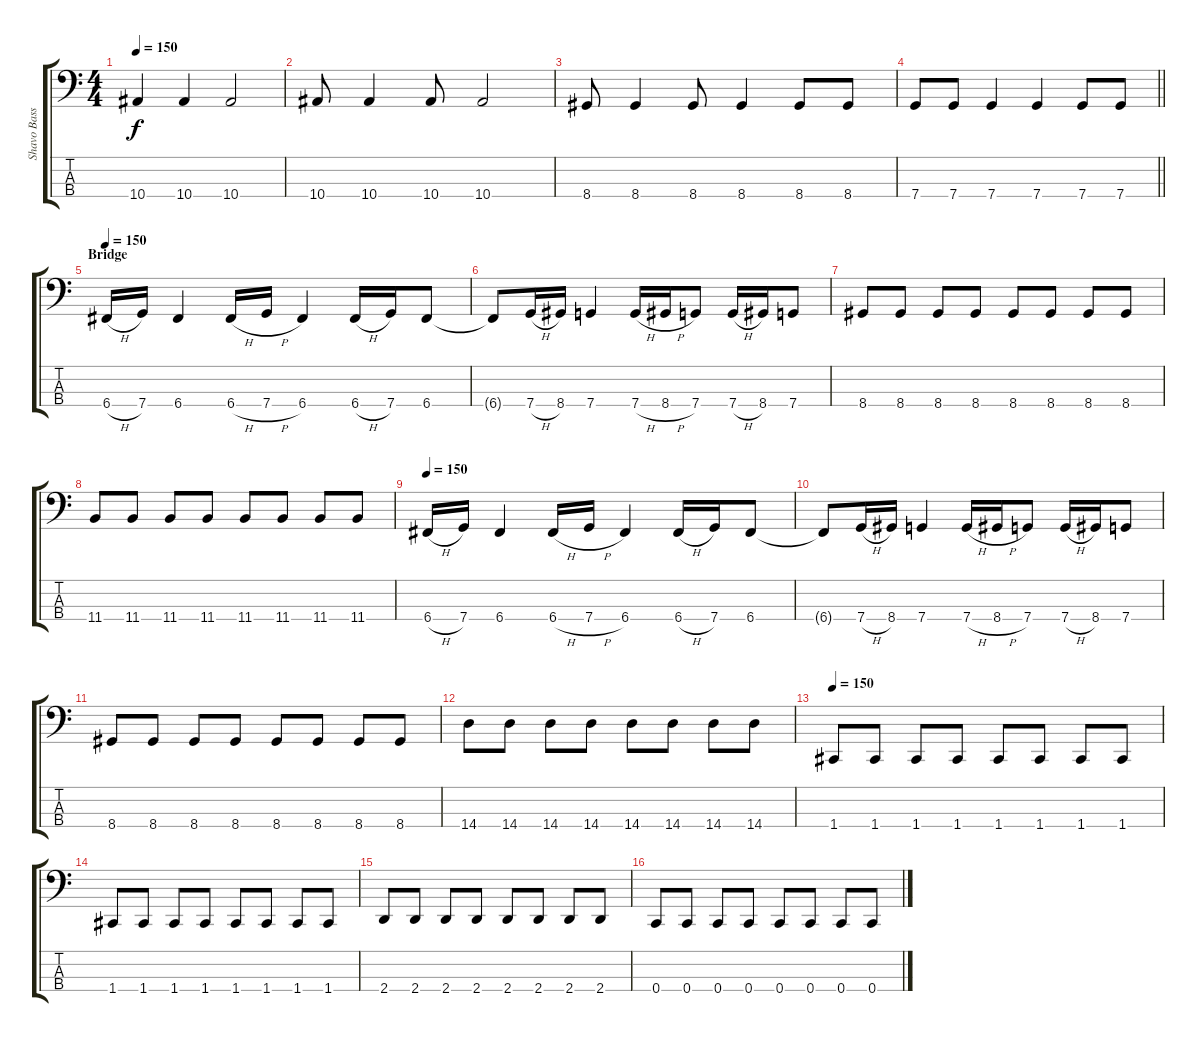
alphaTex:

\track ("Shavo Bass" "Shavo Bass") {instrument electricbassfinger}
\staff {score tabs}
\tuning (F2 C2 G1 C1) {hide}
\ts (4 4)
\tempo 150
\clef f4
\ks c
10.4.4{dy f} 10.4.4 10.4.2 |
10.4.8 10.4.4 10.4.8 10.4.2 |
8.4.8 8.4.4 8.4.8 8.4.4 8.4.8 8.4.8 |
\barLineRight lightlight
7.4.8 7.4.8 7.4.4 7.4.4 7.4.8 7.4.8 |
\section ("" "Bridge")
\tempo 150
6.4{h}.16 7.4.16 6.4.4 6.4{h}.16 7.4{h}.16 6.4.4 6.4{h}.16 7.4.16 6.4.8 |
6.4{t}.8 7.4{h}.16 8.4.16 7.4.4 7.4{h}.16 8.4{h}.16 7.4.8 7.4{h}.16 8.4.16 7.4.8 |
8.4.8 8.4.8 8.4.8 8.4.8 8.4.8 8.4.8 8.4.8 8.4.8 |
11.4.8 11.4.8 11.4.8 11.4.8 11.4.8 11.4.8 11.4.8 11.4.8 |
\tempo 150
6.4{h}.16 7.4.16 6.4.4 6.4{h}.16 7.4{h}.16 6.4.4 6.4{h}.16 7.4.16 6.4.8 |
6.4{t}.8 7.4{h}.16 8.4.16 7.4.4 7.4{h}.16 8.4{h}.16 7.4.8 7.4{h}.16 8.4.16 7.4.8 |
8.4.8 8.4.8 8.4.8 8.4.8 8.4.8 8.4.8 8.4.8 8.4.8 |
14.4.8 14.4.8 14.4.8 14.4.8 14.4.8 14.4.8 14.4.8 14.4.8 |
\tempo 150
1.4.8 1.4.8 1.4.8 1.4.8 1.4.8 1.4.8 1.4.8 1.4.8 |
1.4.8 1.4.8 1.4.8 1.4.8 1.4.8 1.4.8 1.4.8 1.4.8 |
2.4.8 2.4.8 2.4.8 2.4.8 2.4.8 2.4.8 2.4.8 2.4.8 |
0.4.8 0.4.8 0.4.8 0.4.8 0.4.8 0.4.8 0.4.8 0.4.8
